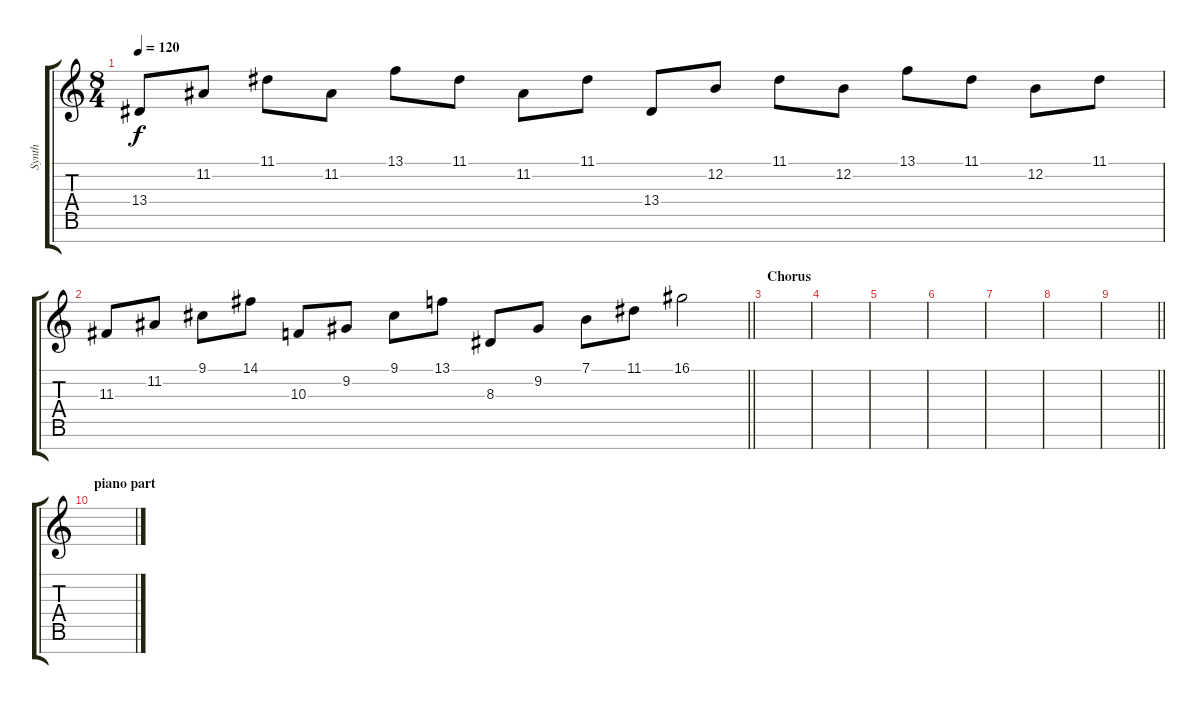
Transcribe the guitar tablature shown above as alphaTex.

\track ("Synth" "Synth") {instrument harpsichord}
\staff {score tabs}
\tuning (E4 B3 G3 D3 A2 E2 B1) {hide}
\ts (8 4)
\tempo 120
\clef g2
\ks c
13.4.8{dy f} 11.2.8 11.1.8 11.2.8 13.1.8 11.1.8 11.2.8 11.1.8 13.4.8 12.2.8 11.1.8 12.2.8 13.1.8 11.1.8 12.2.8 11.1.8 |
\barLineRight lightlight
11.3.8 11.2.8 9.1.8 14.1.8 10.3.8 9.2.8 9.1.8 13.1.8 8.3.8 9.2.8 7.1.8 11.1.8 16.1.2 |
\section ("" "Chorus")
|
|
|
|
|
|
\barLineRight lightlight
|
\section ("" "piano part")
